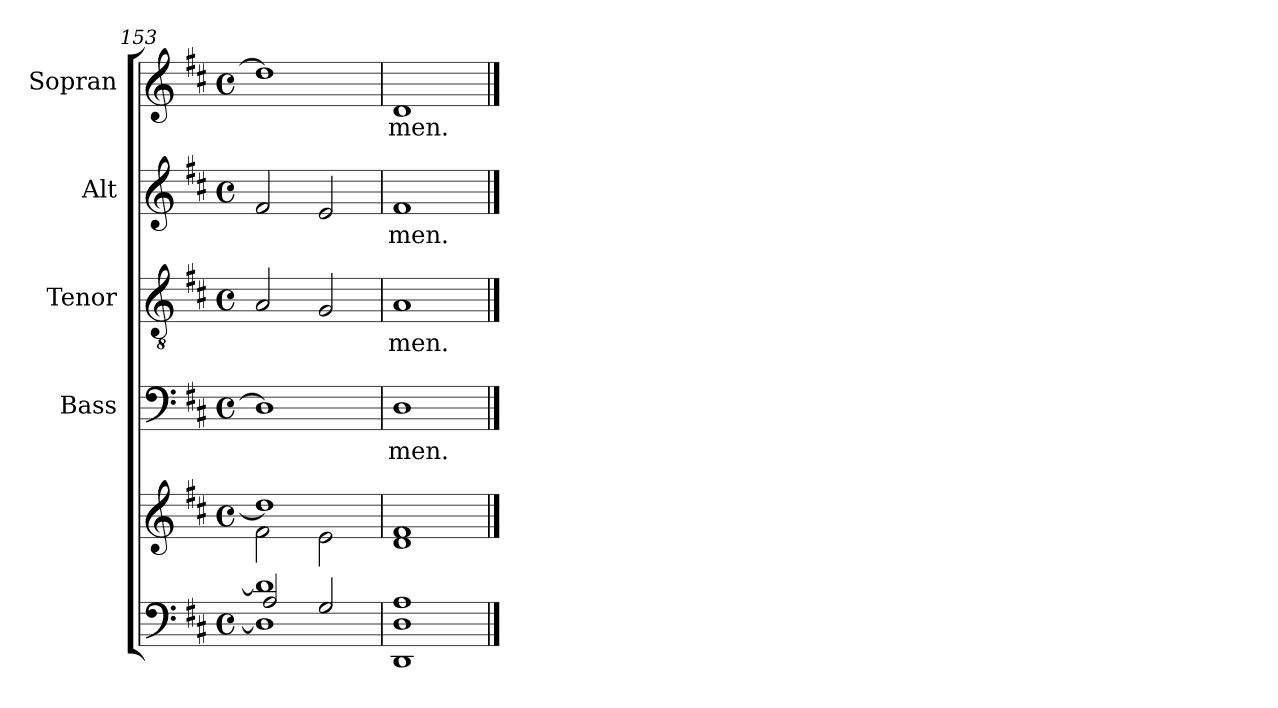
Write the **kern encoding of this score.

**kern	**kern	**kern	**text	**kern	**text	**kern	**text	**kern	**text
*part5	*part5	*part4	*part4	*part3	*part3	*part2	*part2	*part1	*part1
*staff6	*staff5	*staff4	*staff4	*staff3	*staff3	*staff2	*staff2	*staff1	*staff1
*	*	*I"Bass	*	*I"Tenor	*	*I"Alt	*	*I"Sopran	*
*	*	*I'B.	*	*I'T.	*	*I'A.	*	*I'S.	*
*clefF4	*clefG2	*clefF4	*	*clefGv2	*	*clefG2	*	*clefG2	*
*k[f#c#]	*k[f#c#]	*k[f#c#]	*	*k[f#c#]	*	*k[f#c#]	*	*k[f#c#]	*
*D:	*D:	*D:	*	*D:	*	*D:	*	*D:	*
*M4/4	*M4/4	*M4/4	*	*M4/4	*	*M4/4	*	*M4/4	*
*met(c)	*met(c)	*met(c)	*	*met(c)	*	*met(c)	*	*met(c)	*
=153	=153	=153	=153	=153	=153	=153	=153	=153	=153
*^	*^	*	*	*	*	*	*	*	*
1D] 1d]	2A/	1dd]	2f#\	1D]	.	2A/	.	2f#/	.	1dd]	.
.	2G/	.	2e\	.	.	2G/	.	2e/	.	.	.
=154	=154	=154	=154	=154	=154	=154	=154	=154	=154	=154	=154
!	!	!	!	!	!LO:LY:b	!	!LO:LY:b	!	!LO:LY:b	!	!LO:LY:b
1D 1A	1DD	1f#	1d	1D	-men.	1A	-men.	1f#	-men.	1d	-men.
*v	*v	*	*	*	*	*	*	*	*	*	*
*	*v	*v	*	*	*	*	*	*	*	*
==	==	==	==	==	==	==	==	==	==
*-	*-	*-	*-	*-	*-	*-	*-	*-	*-
